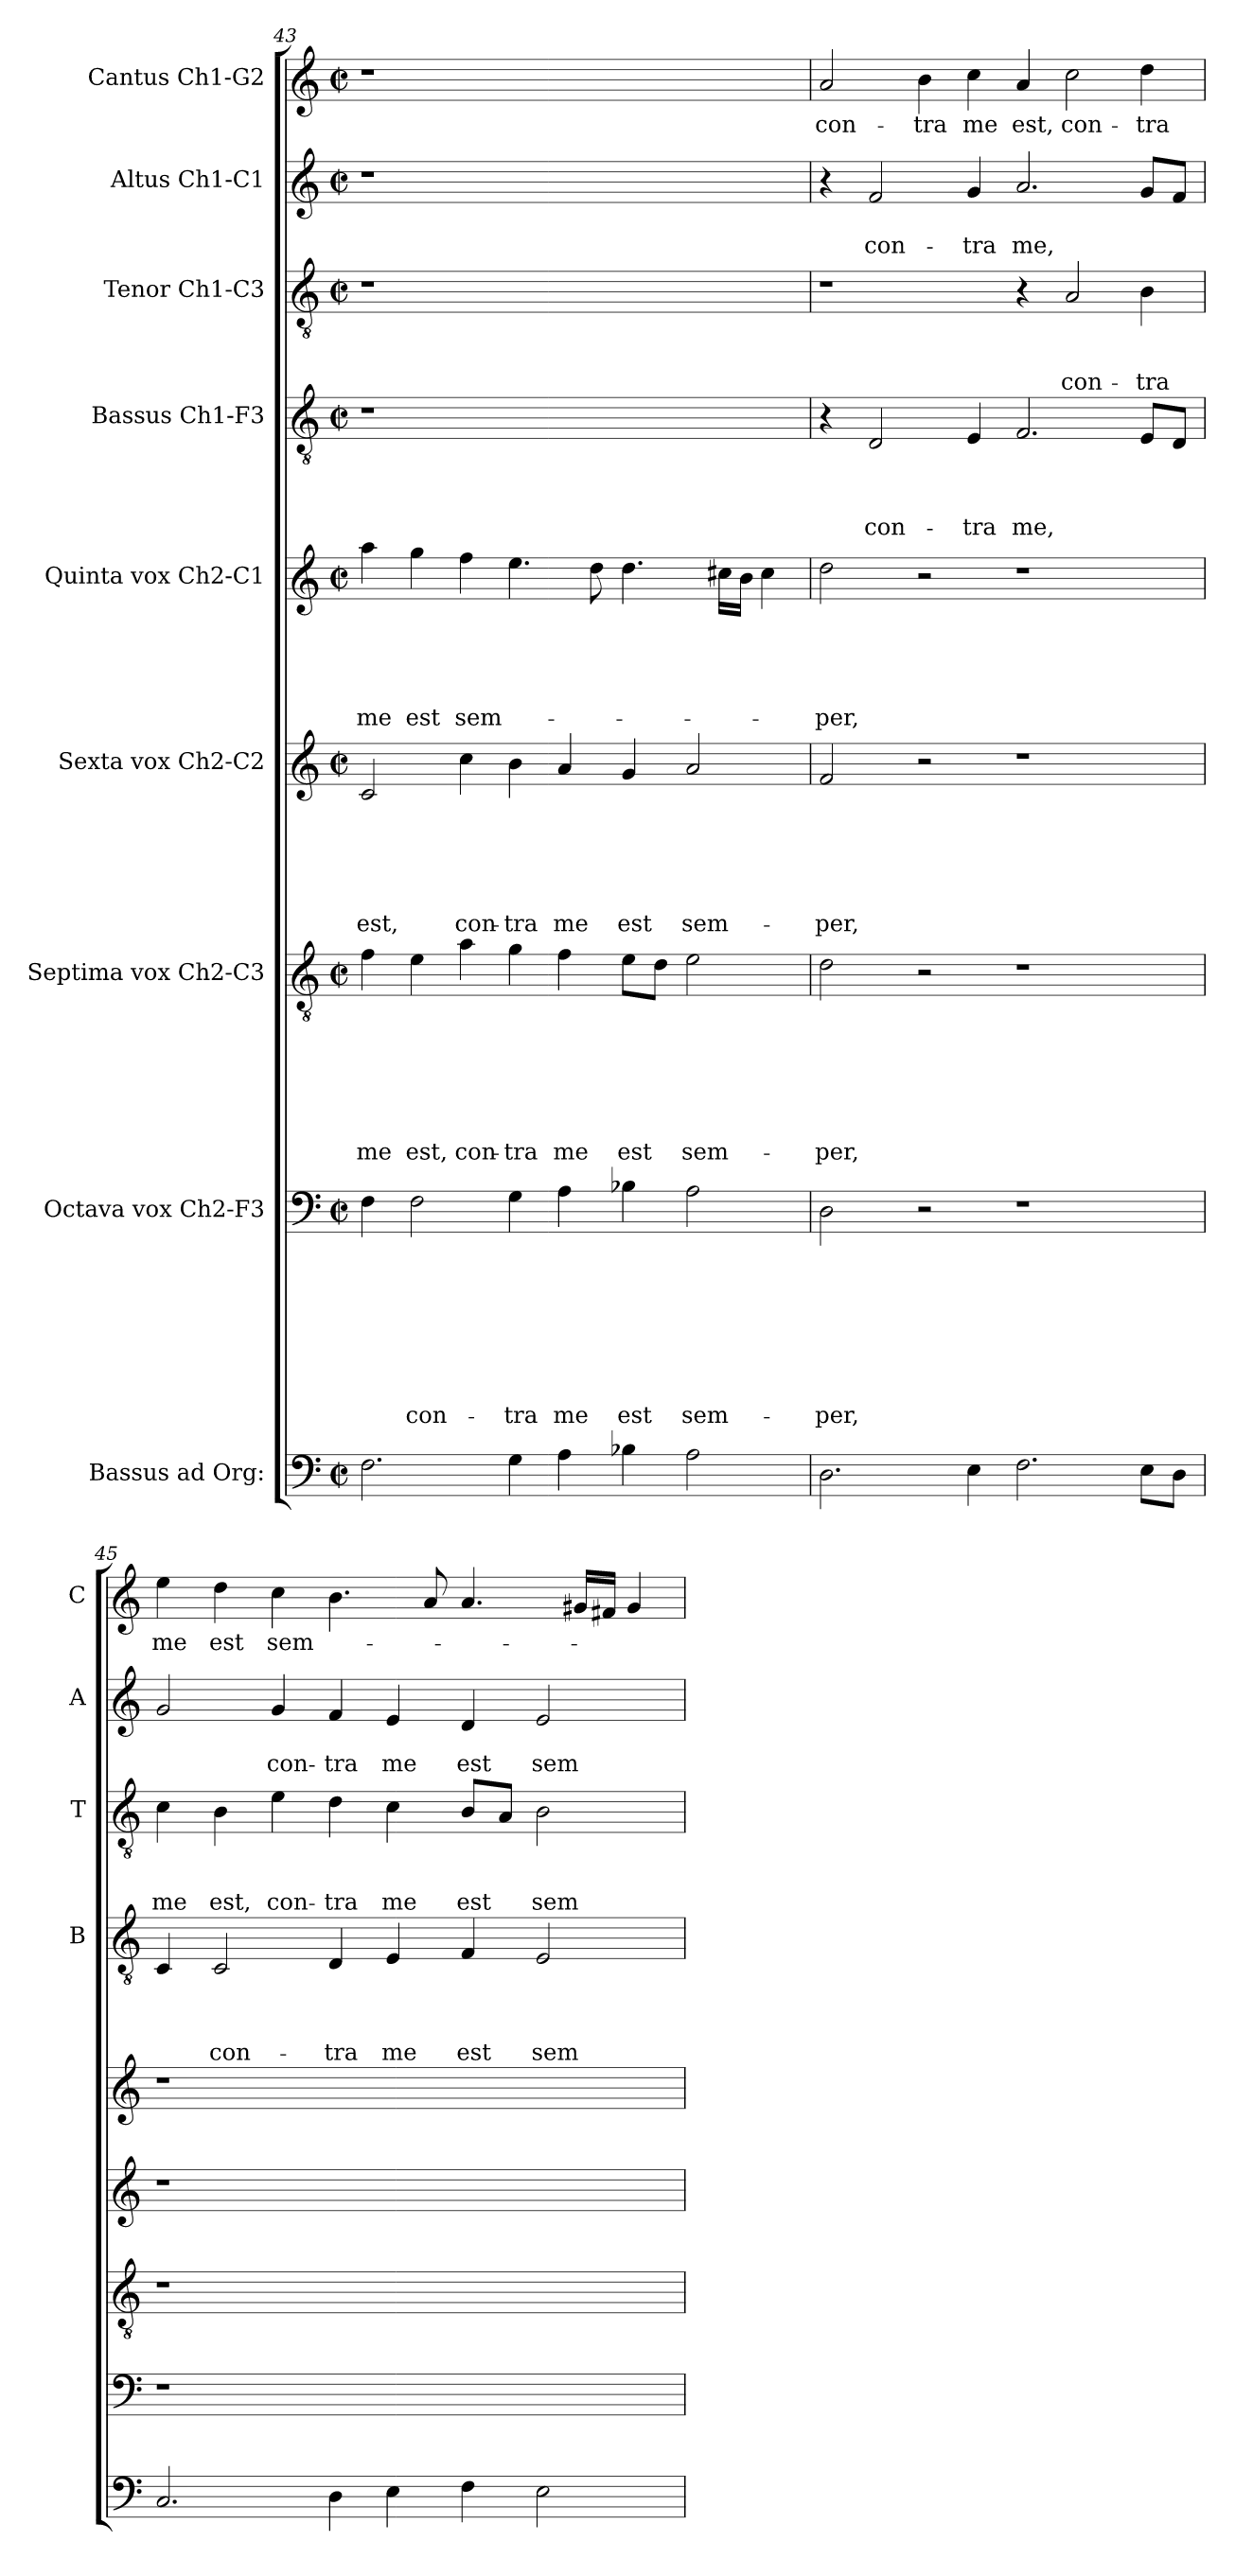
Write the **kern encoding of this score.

**kern	**kern	**text	**text	**text	**text	**text	**text	**text	**text	**kern	**text	**text	**text	**text	**text	**text	**text	**kern	**text	**text	**text	**text	**text	**text	**kern	**text	**text	**text	**text	**text	**kern	**text	**text	**text	**text	**kern	**text	**text	**text	**kern	**text	**text	**kern	**text
*part9	*part8	*part8	*part8	*part8	*part8	*part8	*part8	*part8	*part8	*part7	*part7	*part7	*part7	*part7	*part7	*part7	*part7	*part6	*part6	*part6	*part6	*part6	*part6	*part6	*part5	*part5	*part5	*part5	*part5	*part5	*part4	*part4	*part4	*part4	*part4	*part3	*part3	*part3	*part3	*part2	*part2	*part2	*part1	*part1
*staff9	*staff8	*staff8	*staff8	*staff8	*staff8	*staff8	*staff8	*staff8	*staff8	*staff7	*staff7	*staff7	*staff7	*staff7	*staff7	*staff7	*staff7	*staff6	*staff6	*staff6	*staff6	*staff6	*staff6	*staff6	*staff5	*staff5	*staff5	*staff5	*staff5	*staff5	*staff4	*staff4	*staff4	*staff4	*staff4	*staff3	*staff3	*staff3	*staff3	*staff2	*staff2	*staff2	*staff1	*staff1
*I"Bassus ad Org:	*I"Octava vox Ch2-F3	*	*	*	*	*	*	*	*	*I"Septima vox Ch2-C3	*	*	*	*	*	*	*	*I"Sexta vox Ch2-C2	*	*	*	*	*	*	*I"Quinta vox Ch2-C1	*	*	*	*	*	*I"Bassus Ch1-F3	*	*	*	*	*I"Tenor Ch1-C3	*	*	*	*I"Altus Ch1-C1	*	*	*I"Cantus Ch1-G2	*
*	*	*	*	*	*	*	*	*	*	*	*	*	*	*	*	*	*	*	*	*	*	*	*	*	*	*	*	*	*	*	*I'B	*	*	*	*	*I'T	*	*	*	*I'A	*	*	*I'C	*
*clefF4	*clefF4	*	*	*	*	*	*	*	*	*clefGv2	*	*	*	*	*	*	*	*clefG2	*	*	*	*	*	*	*clefG2	*	*	*	*	*	*clefGv2	*	*	*	*	*clefGv2	*	*	*	*clefG2	*	*	*clefG2	*
*k[]	*k[]	*	*	*	*	*	*	*	*	*k[]	*	*	*	*	*	*	*	*k[]	*	*	*	*	*	*	*k[]	*	*	*	*	*	*k[]	*	*	*	*	*k[]	*	*	*	*k[]	*	*	*k[]	*
*C:	*C:	*	*	*	*	*	*	*	*	*C:	*	*	*	*	*	*	*	*C:	*	*	*	*	*	*	*C:	*	*	*	*	*	*C:	*	*	*	*	*C:	*	*	*	*C:	*	*	*C:	*
*M2/2	*M2/2	*	*	*	*	*	*	*	*	*M2/2	*	*	*	*	*	*	*	*M2/2	*	*	*	*	*	*	*M2/2	*	*	*	*	*	*M2/2	*	*	*	*	*M2/2	*	*	*	*M2/2	*	*	*M2/2	*
*met(c|)	*met(c|)	*	*	*	*	*	*	*	*	*met(c|)	*	*	*	*	*	*	*	*met(c|)	*	*	*	*	*	*	*met(c|)	*	*	*	*	*	*met(c|)	*	*	*	*	*met(c|)	*	*	*	*met(c|)	*	*	*met(c|)	*
=43	=43	=43	=43	=43	=43	=43	=43	=43	=43	=43	=43	=43	=43	=43	=43	=43	=43	=43	=43	=43	=43	=43	=43	=43	=43	=43	=43	=43	=43	=43	=43	=43	=43	=43	=43	=43	=43	=43	=43	=43	=43	=43	=43	=43
!	!	!	!	!	!	!	!	!	!	!	!	!	!	!	!	!	!LO:LY:b	!	!	!	!	!	!	!LO:LY:b	!	!	!	!	!	!LO:LY:b	!	!	!	!	!	!	!	!	!	!	!	!	!	!
2.F\	4F\	.	.	.	.	.	.	.	.	4f\	.	.	.	.	.	.	me	2c/	.	.	.	.	.	est,	4aa\	.	.	.	.	me	1r	.	.	.	.	1r	.	.	.	1r	.	.	1r	.
!	!	!	!	!	!	!	!	!	!LO:LY:b	!	!	!	!	!	!	!	!LO:LY:b	!	!	!	!	!	!	!	!	!	!	!	!	!LO:LY:b	!	!	!	!	!	!	!	!	!	!	!	!	!	!
.	2F\	.	.	.	.	.	.	.	con-	4e\	.	.	.	.	.	.	est,	.	.	.	.	.	.	.	4gg\	.	.	.	.	est	.	.	.	.	.	.	.	.	.	.	.	.	.	.
!	!	!	!	!	!	!	!	!	!	!	!	!	!	!	!	!	!LO:LY:b	!	!	!	!	!	!	!LO:LY:b	!	!	!	!	!	!LO:LY:b	!	!	!	!	!	!	!	!	!	!	!	!	!	!
.	.	.	.	.	.	.	.	.	.	4a\	.	.	.	.	.	.	con-	4cc\	.	.	.	.	.	con-	4ff\	.	.	.	.	sem-	.	.	.	.	.	.	.	.	.	.	.	.	.	.
!	!	!	!	!	!	!	!	!	!LO:LY:b	!	!	!	!	!	!	!	!LO:LY:b	!	!	!	!	!	!	!LO:LY:b	!	!	!	!	!	!	!	!	!	!	!	!	!	!	!	!	!	!	!	!
4G\	4G\	.	.	.	.	.	.	.	-tra	4g\	.	.	.	.	.	.	-tra	4b\	.	.	.	.	.	-tra	4.ee\	.	.	.	.	.	.	.	.	.	.	.	.	.	.	.	.	.	.	.
!	!	!	!	!	!	!	!	!	!LO:LY:b	!	!	!	!	!	!	!	!LO:LY:b	!	!	!	!	!	!	!LO:LY:b	!	!	!	!	!	!	!	!	!	!	!	!	!	!	!	!	!	!	!	!
4A\	4A\	.	.	.	.	.	.	.	me	4f\	.	.	.	.	.	.	me	4a/	.	.	.	.	.	me	.	.	.	.	.	.	1ryy	.	.	.	.	1ryy	.	.	.	1ryy	.	.	1ryy	.
.	.	.	.	.	.	.	.	.	.	.	.	.	.	.	.	.	.	.	.	.	.	.	.	.	8dd\	.	.	.	.	.	.	.	.	.	.	.	.	.	.	.	.	.	.	.
!	!	!	!	!	!	!	!	!	!LO:LY:b	!	!	!	!	!	!	!	!LO:LY:b	!	!	!	!	!	!	!LO:LY:b	!	!	!	!	!	!	!	!	!	!	!	!	!	!	!	!	!	!	!	!
4B-X\	4B-X\	.	.	.	.	.	.	.	est	8e\L	.	.	.	.	.	.	est	4g/	.	.	.	.	.	est	4.dd\	.	.	.	.	.	.	.	.	.	.	.	.	.	.	.	.	.	.	.
.	.	.	.	.	.	.	.	.	.	8d\J	.	.	.	.	.	.	.	.	.	.	.	.	.	.	.	.	.	.	.	.	.	.	.	.	.	.	.	.	.	.	.	.	.	.
!	!	!	!	!	!	!	!	!	!LO:LY:b	!	!	!	!	!	!	!	!LO:LY:b	!	!	!	!	!	!	!LO:LY:b	!	!	!	!	!	!	!	!	!	!	!	!	!	!	!	!	!	!	!	!
2A\	2A\	.	.	.	.	.	.	.	sem-	2e\	.	.	.	.	.	.	sem-	2a/	.	.	.	.	.	sem-	.	.	.	.	.	.	.	.	.	.	.	.	.	.	.	.	.	.	.	.
.	.	.	.	.	.	.	.	.	.	.	.	.	.	.	.	.	.	.	.	.	.	.	.	.	16cc#X\LL	.	.	.	.	.	.	.	.	.	.	.	.	.	.	.	.	.	.	.
.	.	.	.	.	.	.	.	.	.	.	.	.	.	.	.	.	.	.	.	.	.	.	.	.	16b\JJ	.	.	.	.	.	.	.	.	.	.	.	.	.	.	.	.	.	.	.
.	.	.	.	.	.	.	.	.	.	.	.	.	.	.	.	.	.	.	.	.	.	.	.	.	4cc#\	.	.	.	.	.	.	.	.	.	.	.	.	.	.	.	.	.	.	.
=44	=44	=44	=44	=44	=44	=44	=44	=44	=44	=44	=44	=44	=44	=44	=44	=44	=44	=44	=44	=44	=44	=44	=44	=44	=44	=44	=44	=44	=44	=44	=44	=44	=44	=44	=44	=44	=44	=44	=44	=44	=44	=44	=44	=44
!	!	!	!	!	!	!	!	!	!LO:LY:b	!	!	!	!	!	!	!	!LO:LY:b	!	!	!	!	!	!	!LO:LY:b	!	!	!	!	!	!LO:LY:b	!	!	!	!	!	!	!	!	!	!	!	!	!	!LO:LY:b
2.D\	2D\	.	.	.	.	.	.	.	-per,	2d\	.	.	.	.	.	.	-per,	2f/	.	.	.	.	.	-per,	2dd\	.	.	.	.	-per,	4r	.	.	.	.	1r	.	.	.	4r	.	.	2a/	con-
!	!	!	!	!	!	!	!	!	!	!	!	!	!	!	!	!	!	!	!	!	!	!	!	!	!	!	!	!	!	!	!	!	!	!	!LO:LY:b	!	!	!	!	!	!	!LO:LY:b	!	!
.	.	.	.	.	.	.	.	.	.	.	.	.	.	.	.	.	.	.	.	.	.	.	.	.	.	.	.	.	.	.	2D/	.	.	.	con-	.	.	.	.	2f/	.	con-	.	.
!	!	!	!	!	!	!	!	!	!	!	!	!	!	!	!	!	!	!	!	!	!	!	!	!	!	!	!	!	!	!	!	!	!	!	!	!	!	!	!	!	!	!	!	!LO:LY:b
.	2r	.	.	.	.	.	.	.	.	2r	.	.	.	.	.	.	.	2r	.	.	.	.	.	.	2r	.	.	.	.	.	.	.	.	.	.	.	.	.	.	.	.	.	4b\	-tra
!	!	!	!	!	!	!	!	!	!	!	!	!	!	!	!	!	!	!	!	!	!	!	!	!	!	!	!	!	!	!	!	!	!	!	!LO:LY:b	!	!	!	!	!	!	!LO:LY:b	!	!LO:LY:b
4E\	.	.	.	.	.	.	.	.	.	.	.	.	.	.	.	.	.	.	.	.	.	.	.	.	.	.	.	.	.	.	4E/	.	.	.	-tra	.	.	.	.	4g/	.	-tra	4cc\	me
!	!	!	!	!	!	!	!	!	!	!	!	!	!	!	!	!	!	!	!	!	!	!	!	!	!	!	!	!	!	!	!	!	!	!	!LO:LY:b	!	!	!	!	!	!	!LO:LY:b	!	!LO:LY:b
2.F\	1r	.	.	.	.	.	.	.	.	1r	.	.	.	.	.	.	.	1r	.	.	.	.	.	.	1r	.	.	.	.	.	2.F/	.	.	.	me,	4r	.	.	.	2.a/	.	me,	4a/	est,
!	!	!	!	!	!	!	!	!	!	!	!	!	!	!	!	!	!	!	!	!	!	!	!	!	!	!	!	!	!	!	!	!	!	!	!	!	!	!	!LO:LY:b	!	!	!	!	!LO:LY:b
.	.	.	.	.	.	.	.	.	.	.	.	.	.	.	.	.	.	.	.	.	.	.	.	.	.	.	.	.	.	.	.	.	.	.	.	2A/	.	.	con-	.	.	.	2cc\	con-
!	!	!	!	!	!	!	!	!	!	!	!	!	!	!	!	!	!	!	!	!	!	!	!	!	!	!	!	!	!	!	!	!	!	!	!	!	!	!	!LO:LY:b	!	!	!	!	!LO:LY:b
8E\L	.	.	.	.	.	.	.	.	.	.	.	.	.	.	.	.	.	.	.	.	.	.	.	.	.	.	.	.	.	.	8E/L	.	.	.	.	4B\	.	.	-tra	8g/L	.	.	4dd\	-tra
8D\J	.	.	.	.	.	.	.	.	.	.	.	.	.	.	.	.	.	.	.	.	.	.	.	.	.	.	.	.	.	.	8D/J	.	.	.	.	.	.	.	.	8f/J	.	.	.	.
!!LO:LB:g=z
=45	=45	=45	=45	=45	=45	=45	=45	=45	=45	=45	=45	=45	=45	=45	=45	=45	=45	=45	=45	=45	=45	=45	=45	=45	=45	=45	=45	=45	=45	=45	=45	=45	=45	=45	=45	=45	=45	=45	=45	=45	=45	=45	=45	=45
!	!	!	!	!	!	!	!	!	!	!	!	!	!	!	!	!	!	!	!	!	!	!	!	!	!	!	!	!	!	!	!	!	!	!	!	!	!	!	!LO:LY:b	!	!	!	!	!LO:LY:b
2.C/	1r	.	.	.	.	.	.	.	.	1r	.	.	.	.	.	.	.	1r	.	.	.	.	.	.	1r	.	.	.	.	.	4C/	.	.	.	.	4c\	.	.	me	2g/	.	.	4ee\	me
!	!	!	!	!	!	!	!	!	!	!	!	!	!	!	!	!	!	!	!	!	!	!	!	!	!	!	!	!	!	!	!	!	!	!	!LO:LY:b	!	!	!	!LO:LY:b	!	!	!	!	!LO:LY:b
.	.	.	.	.	.	.	.	.	.	.	.	.	.	.	.	.	.	.	.	.	.	.	.	.	.	.	.	.	.	.	2C/	.	.	.	con-	4B\	.	.	est,	.	.	.	4dd\	est
!	!	!	!	!	!	!	!	!	!	!	!	!	!	!	!	!	!	!	!	!	!	!	!	!	!	!	!	!	!	!	!	!	!	!	!	!	!	!	!LO:LY:b	!	!	!LO:LY:b	!	!LO:LY:b
.	.	.	.	.	.	.	.	.	.	.	.	.	.	.	.	.	.	.	.	.	.	.	.	.	.	.	.	.	.	.	.	.	.	.	.	4e\	.	.	con-	4g/	.	con-	4cc\	sem-
!	!	!	!	!	!	!	!	!	!	!	!	!	!	!	!	!	!	!	!	!	!	!	!	!	!	!	!	!	!	!	!	!	!	!	!LO:LY:b	!	!	!	!LO:LY:b	!	!	!LO:LY:b	!	!
4D\	.	.	.	.	.	.	.	.	.	.	.	.	.	.	.	.	.	.	.	.	.	.	.	.	.	.	.	.	.	.	4D/	.	.	.	-tra	4d\	.	.	-tra	4f/	.	-tra	4.b\	.
!	!	!	!	!	!	!	!	!	!	!	!	!	!	!	!	!	!	!	!	!	!	!	!	!	!	!	!	!	!	!	!	!	!	!	!LO:LY:b	!	!	!	!LO:LY:b	!	!	!LO:LY:b	!	!
4E\	1ryy	.	.	.	.	.	.	.	.	1ryy	.	.	.	.	.	.	.	1ryy	.	.	.	.	.	.	1ryy	.	.	.	.	.	4E/	.	.	.	me	4c\	.	.	me	4e/	.	me	.	.
.	.	.	.	.	.	.	.	.	.	.	.	.	.	.	.	.	.	.	.	.	.	.	.	.	.	.	.	.	.	.	.	.	.	.	.	.	.	.	.	.	.	.	8a/	.
!	!	!	!	!	!	!	!	!	!	!	!	!	!	!	!	!	!	!	!	!	!	!	!	!	!	!	!	!	!	!	!	!	!	!	!LO:LY:b	!	!	!	!LO:LY:b	!	!	!LO:LY:b	!	!
4F\	.	.	.	.	.	.	.	.	.	.	.	.	.	.	.	.	.	.	.	.	.	.	.	.	.	.	.	.	.	.	4F/	.	.	.	est	8B/L	.	.	est	4d/	.	est	4.a/	.
.	.	.	.	.	.	.	.	.	.	.	.	.	.	.	.	.	.	.	.	.	.	.	.	.	.	.	.	.	.	.	.	.	.	.	.	8A/J	.	.	.	.	.	.	.	.
!	!	!	!	!	!	!	!	!	!	!	!	!	!	!	!	!	!	!	!	!	!	!	!	!	!	!	!	!	!	!	!	!	!	!	!LO:LY:b	!	!	!	!LO:LY:b	!	!	!LO:LY:b	!	!
2E\	.	.	.	.	.	.	.	.	.	.	.	.	.	.	.	.	.	.	.	.	.	.	.	.	.	.	.	.	.	.	2E/	.	.	.	sem-	2B\	.	.	sem-	2e/	.	sem-	.	.
.	.	.	.	.	.	.	.	.	.	.	.	.	.	.	.	.	.	.	.	.	.	.	.	.	.	.	.	.	.	.	.	.	.	.	.	.	.	.	.	.	.	.	16g#X/LL	.
.	.	.	.	.	.	.	.	.	.	.	.	.	.	.	.	.	.	.	.	.	.	.	.	.	.	.	.	.	.	.	.	.	.	.	.	.	.	.	.	.	.	.	16f#X/JJ	.
.	.	.	.	.	.	.	.	.	.	.	.	.	.	.	.	.	.	.	.	.	.	.	.	.	.	.	.	.	.	.	.	.	.	.	.	.	.	.	.	.	.	.	4g#/	.
=	=	=	=	=	=	=	=	=	=	=	=	=	=	=	=	=	=	=	=	=	=	=	=	=	=	=	=	=	=	=	=	=	=	=	=	=	=	=	=	=	=	=	=	=
*-	*-	*-	*-	*-	*-	*-	*-	*-	*-	*-	*-	*-	*-	*-	*-	*-	*-	*-	*-	*-	*-	*-	*-	*-	*-	*-	*-	*-	*-	*-	*-	*-	*-	*-	*-	*-	*-	*-	*-	*-	*-	*-	*-	*-
